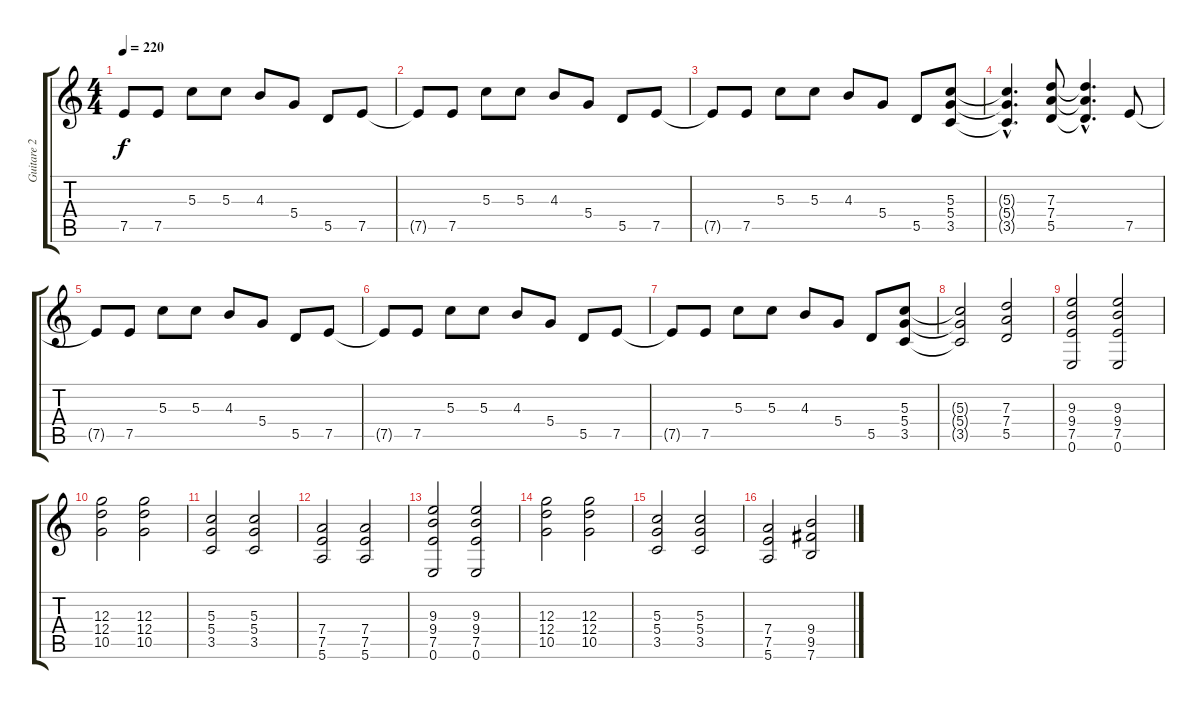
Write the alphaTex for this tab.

\track ("Guitare 2" "Guitare 2") {instrument distortionguitar}
\staff {score tabs}
\tuning (E4 B3 G3 D3 A2 E2) {hide}
\ts (4 4)
\tempo 220
\clef g2
\ks c
7.5{t}.8{dy f} 7.5.8 5.3.8 5.3.8 4.3.8 5.4.8 5.5.8 7.5.8 |
7.5{t}.8 7.5.8 5.3.8 5.3.8 4.3.8 5.4.8 5.5.8 7.5.8 |
7.5{t}.8 7.5.8 5.3.8 5.3.8 4.3.8 5.4.8 5.5.8 (5.3 5.4 3.5).8 |
(5.3{hac t} 5.4{hac t} 3.5{hac t}).4{d} (7.3 7.4 5.5).8 (7.3{hac t} 7.4{hac t} 5.5{hac t}).4{d} 7.5.8 |
7.5{t}.8 7.5.8 5.3.8 5.3.8 4.3.8 5.4.8 5.5.8 7.5.8 |
7.5{t}.8 7.5.8 5.3.8 5.3.8 4.3.8 5.4.8 5.5.8 7.5.8 |
7.5{t}.8 7.5.8 5.3.8 5.3.8 4.3.8 5.4.8 5.5.8 (5.3 5.4 3.5).8 |
(5.3{t} 5.4{t} 3.5{t}).2 (7.3 7.4 5.5).2 |
(9.3 9.4 7.5 0.6).2 (9.3 9.4 7.5 0.6).2 |
(12.3 12.4 10.5).2 (12.3 12.4 10.5).2 |
(5.3 5.4 3.5).2 (5.3 5.4 3.5).2 |
(7.4 7.5 5.6).2 (7.4 7.5 5.6).2 |
(9.3 9.4 7.5 0.6).2 (9.3 9.4 7.5 0.6).2 |
(12.3 12.4 10.5).2 (12.3 12.4 10.5).2 |
(5.3 5.4 3.5).2 (5.3 5.4 3.5).2 |
(7.4 7.5 5.6).2 (9.4 9.5 7.6).2
